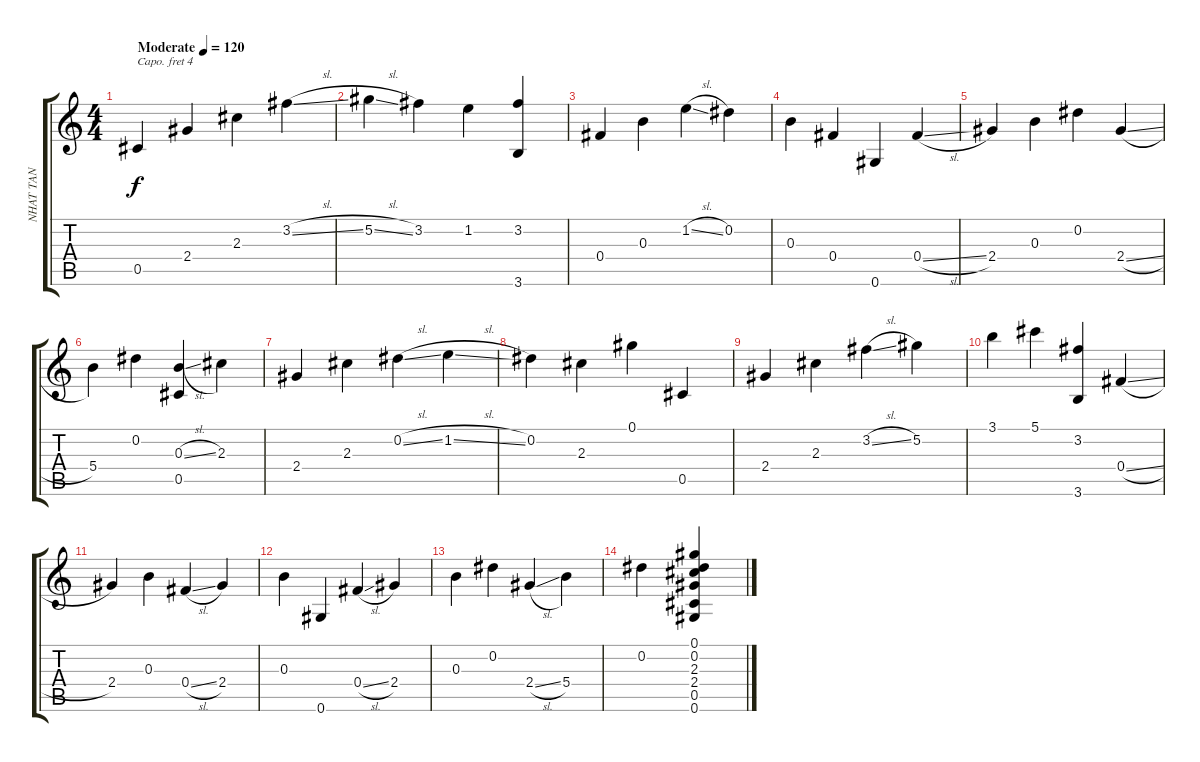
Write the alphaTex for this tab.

\track ("NHAT TAN" "NHAT TAN") {instrument acousticguitarsteel}
\staff {score tabs}
\capo 4
\tuning (E4 B3 G3 D3 A2 E2) {hide}
\ts (4 4)
\tempo (120 "Moderate")
\clef g2
\ks c
0.5.4{dy f instrument acousticguitarsteel} 2.4.4 2.3.4 3.2{sl}.4 |
5.2{sl}.4 3.2.4 1.2.4 (3.2 3.6).4 |
0.4.4 0.3.4 1.2{sl}.4 0.2.4 |
0.3.4 0.4.4 0.6.4 0.4{sl}.4 |
2.4.4 0.3.4 0.2.4 2.4{sl}.4 |
5.4.4 0.2.4 (0.3{sl} 0.5).4 2.3.4 |
2.4.4 2.3.4 0.2{sl}.4 1.2{sl}.4 |
0.2.4 2.3.4 0.1.4 0.5.4 |
2.4.4 2.3.4 3.2{sl}.4 5.2.4 |
3.1.4 5.1.4 (3.2 3.6).4 0.4{sl}.4 |
2.4.4 0.3.4 0.4{sl}.4 2.4.4 |
0.3.4 0.6.4 0.4{sl}.4 2.4.4 |
0.3.4 0.2.4 2.4{sl}.4 5.4.4 |
0.2.4 (0.1 0.2 2.3 2.4 0.5 0.6).4
